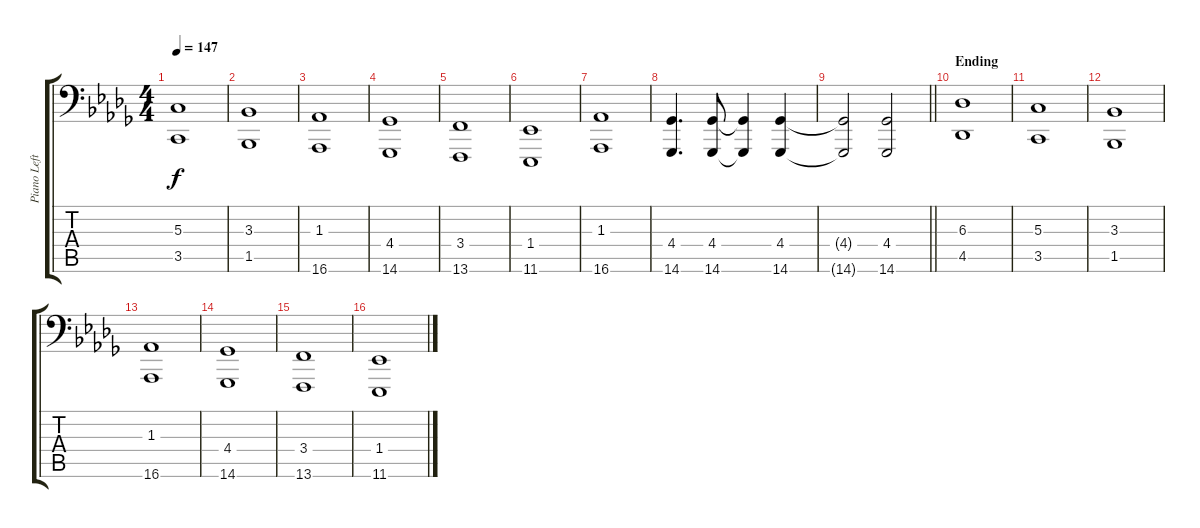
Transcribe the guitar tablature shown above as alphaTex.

\track ("Piano Left (Kotobuki Tsumugi)" "Piano Left") {instrument acousticgrandpiano}
\staff {score tabs}
\tuning (E3 B2 G2 D2 A1 E0) {hide}
\ts (4 4)
\tempo 147
\clef f4
\ks db
(5.3 3.5).1{dy f} |
(3.3 1.5).1 |
(1.3 16.6).1 |
(4.4 14.6).1 |
(3.4 13.6).1 |
(1.4 11.6).1 |
(1.3 16.6).1 |
(4.4 14.6).4{d} (4.4 14.6).8 (4.4{t} 14.6{t}).4 (4.4 14.6).4 |
\barLineRight lightlight
(4.4{t} 14.6{t}).2 (4.4 14.6).2 |
\section ("" "Ending")
(6.3 4.5).1 |
(5.3 3.5).1 |
(3.3 1.5).1 |
(1.3 16.6).1 |
(4.4 14.6).1 |
(3.4 13.6).1 |
(1.4 11.6).1
